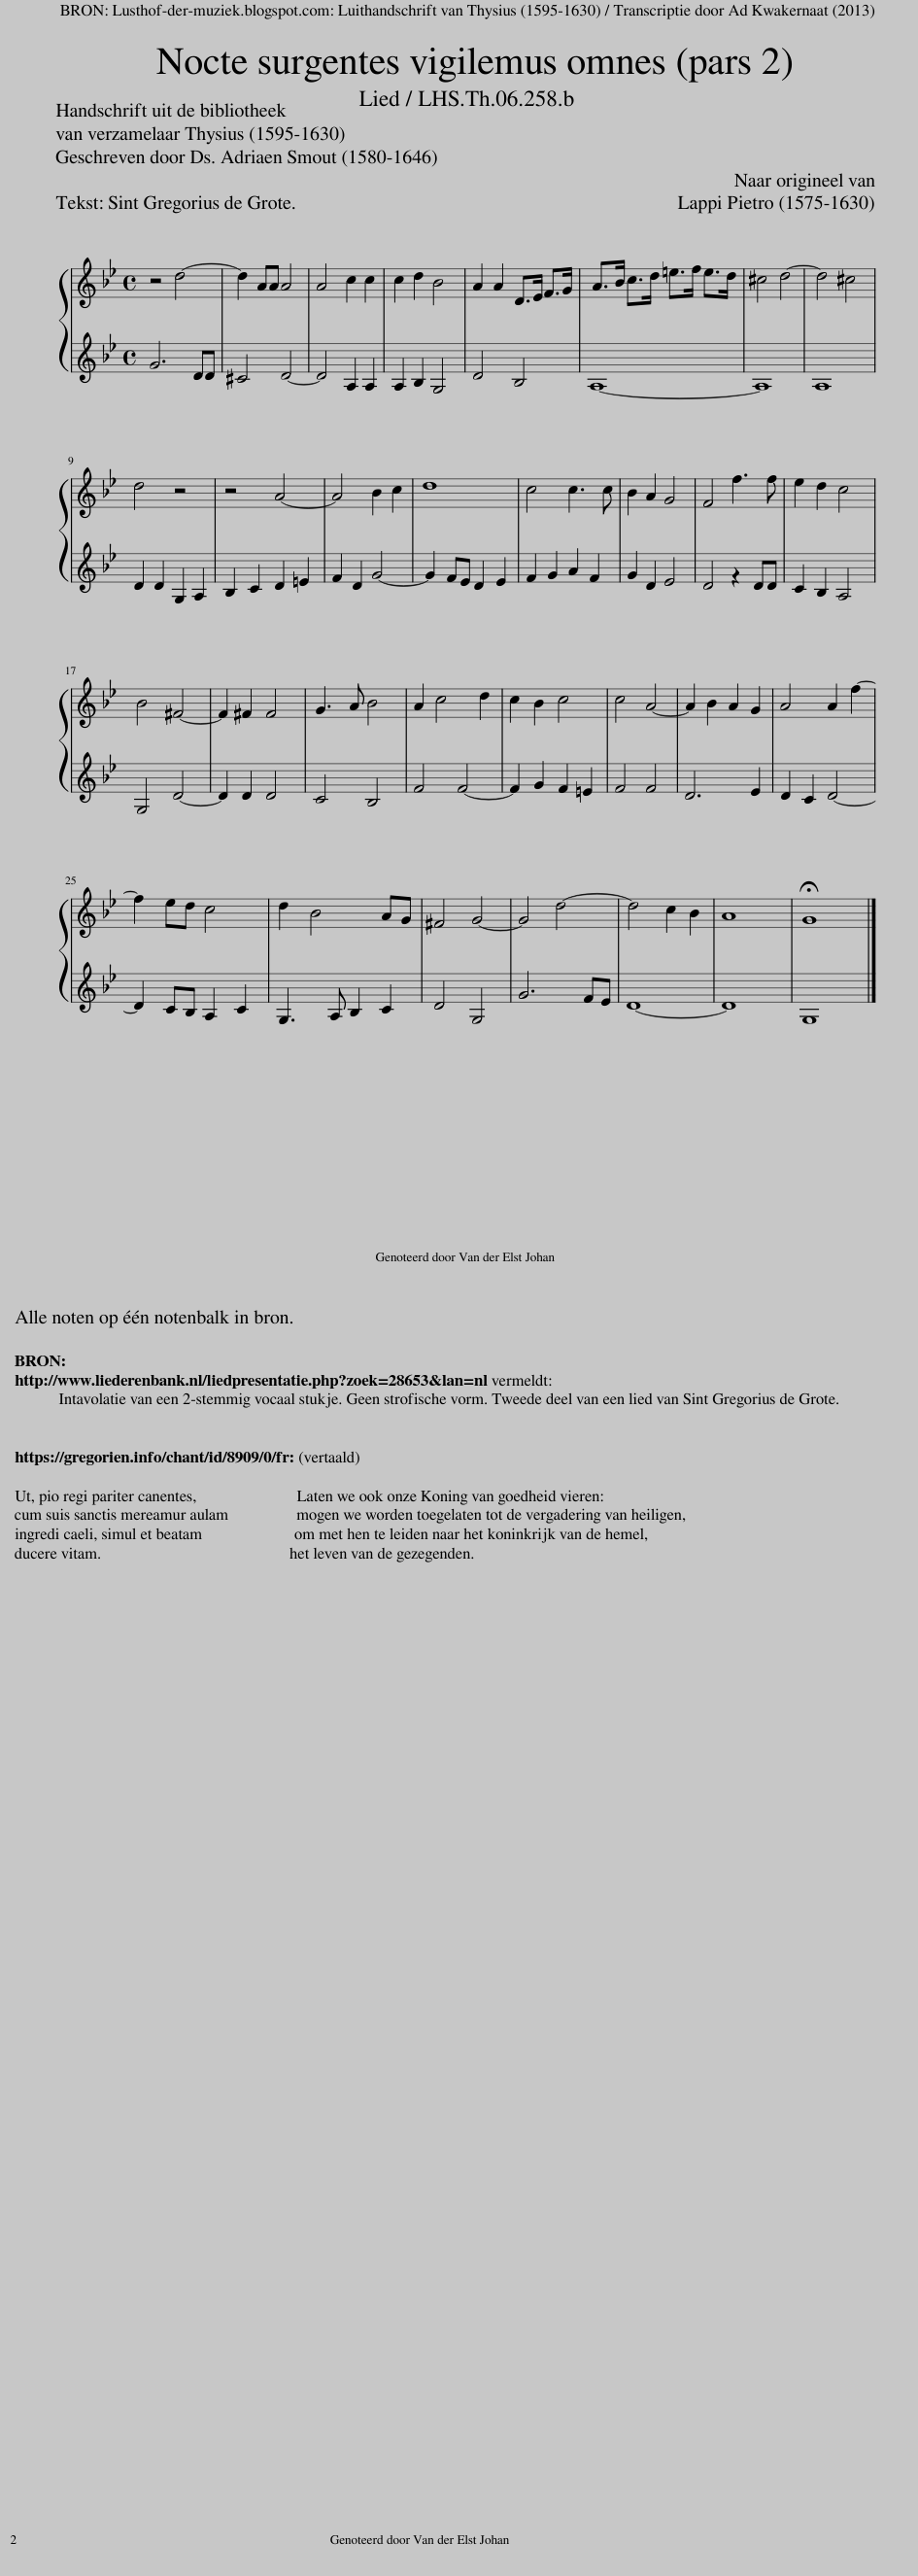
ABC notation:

X:1
%%score { 1 | 2 }
L:1/8
M:4/4
I:linebreak $
K:Bb
U:s=!stemless!
V:1 treble
V:2 treble
V:1
 z4 d4- | d2 AA A4 | A4 c2 c2 | c2 d2 B4 | A2 A2 D>E F>G | %5
 A>B c>d =e>f e>d | ^c4 d4- | d4 ^c4 |$ d4 z4 | z4 A4- | %10
 A4 B2 c2 | sd8 | c4 c3 c | B2 A2 G4 | F4 f3 f | %15
 e2 d2 c4 |$ B4 ^F4- | F2 ^F2 F4 | G3 A B4 | A2 c4 d2 | %20
 c2 B2 c4 | c4 A4- | A2 B2 A2 G2 | A4 A2 f2- |$ f2 ed c4 | %25
 d2 B4 AG | ^F4 G4- | G4 d4- | d4 c2 B2 | sA8 | %30
 !fermata!sG8 |] %31
V:2
 G6 DD | ^C4 D4- | D4 A,2 A,2 | A,2 B,2 G,4 | D4 B,4 | %5
 sA,8- | sA,8 | sA,8 |$ D2 D2 G,2 A,2 | B,2 C2 D2 =E2 | %10
 F2 D2 G4- | G2 FE D2 E2 | F2 G2 A2 F2 | G2 D2 E4 | D4 z2 DD | %15
 C2 B,2 A,4 |$ G,4 D4- | D2 D2 D4 | C4 B,4 | F4 F4- | %20
 F2 G2 F2 =E2 | F4 F4 | D6 E2 | D2 C2 D4- |$ D2 CB, A,2 C2 | %25
 G,3 A, B,2 C2 | D4 G,4 | G6 FE | sD8- | sD8 | %30
 sG,8 |] %31
